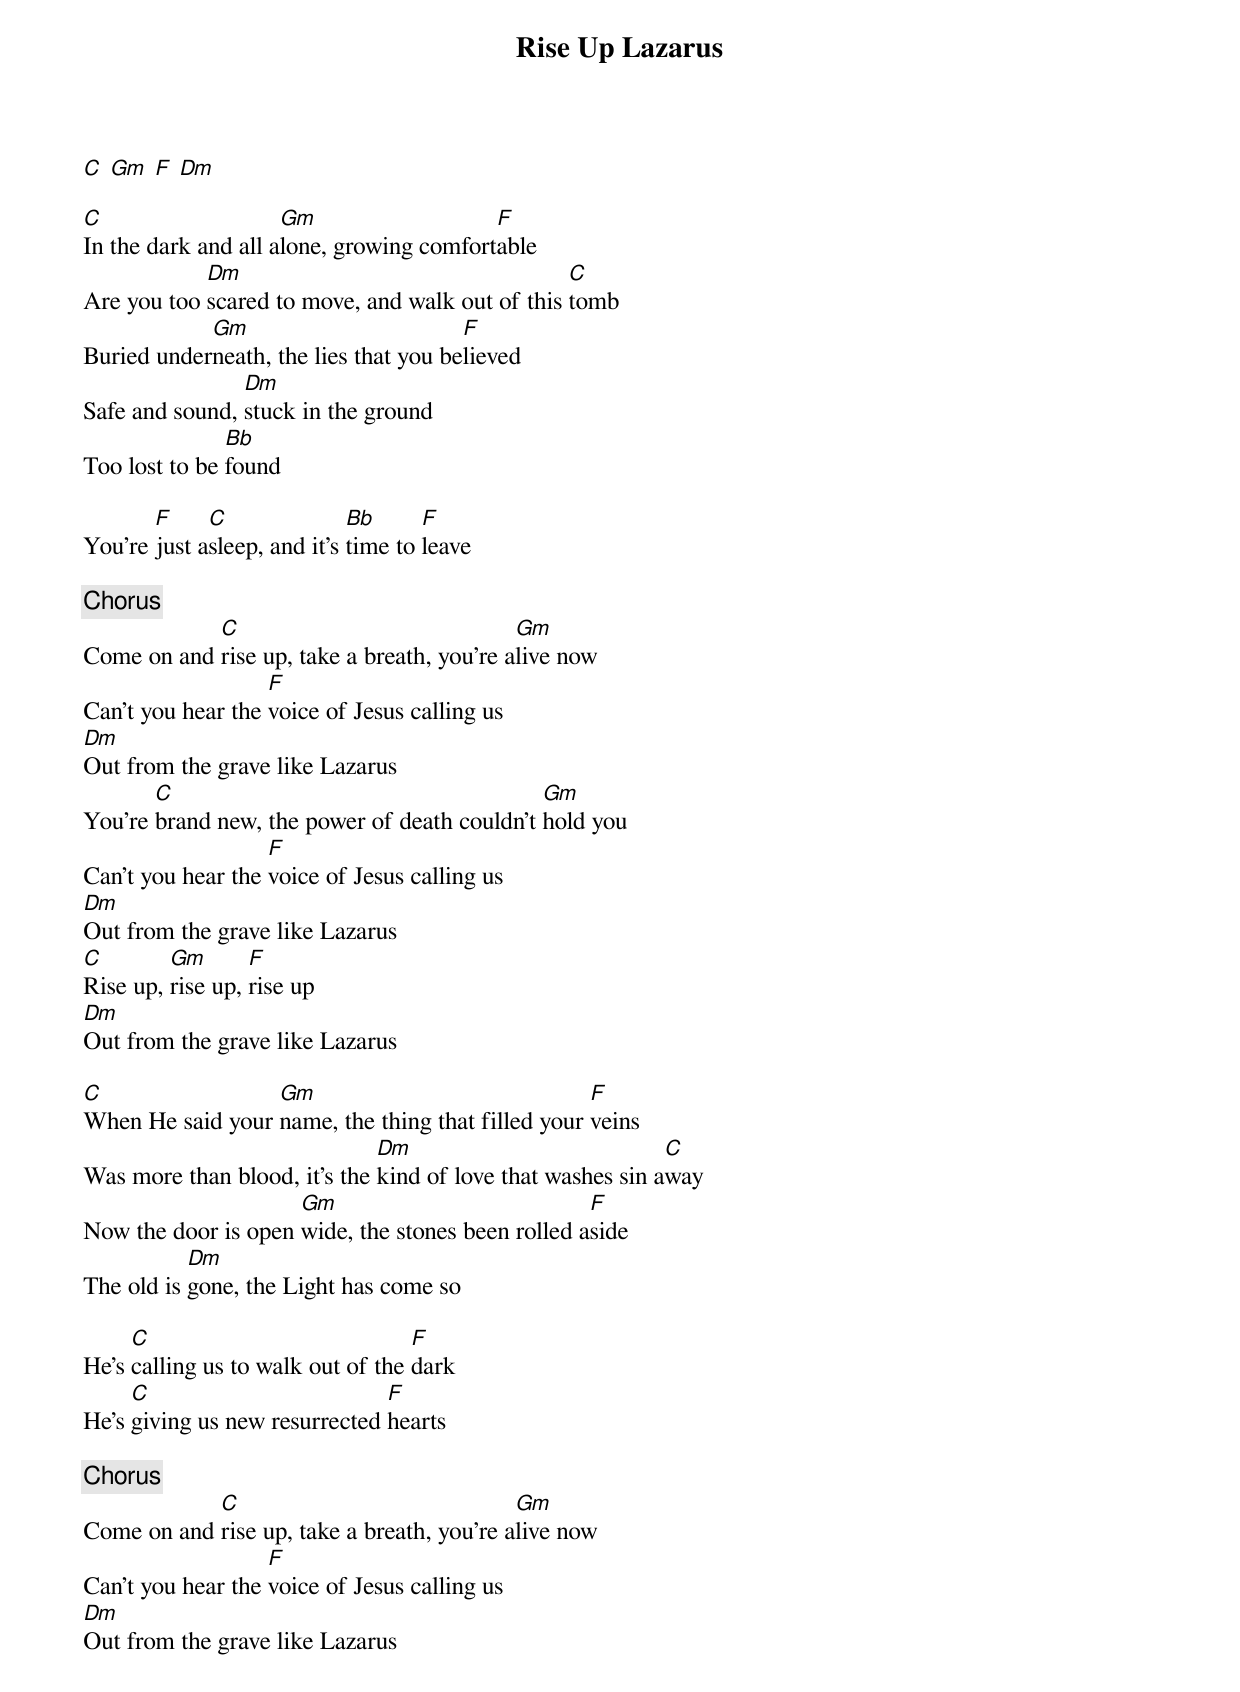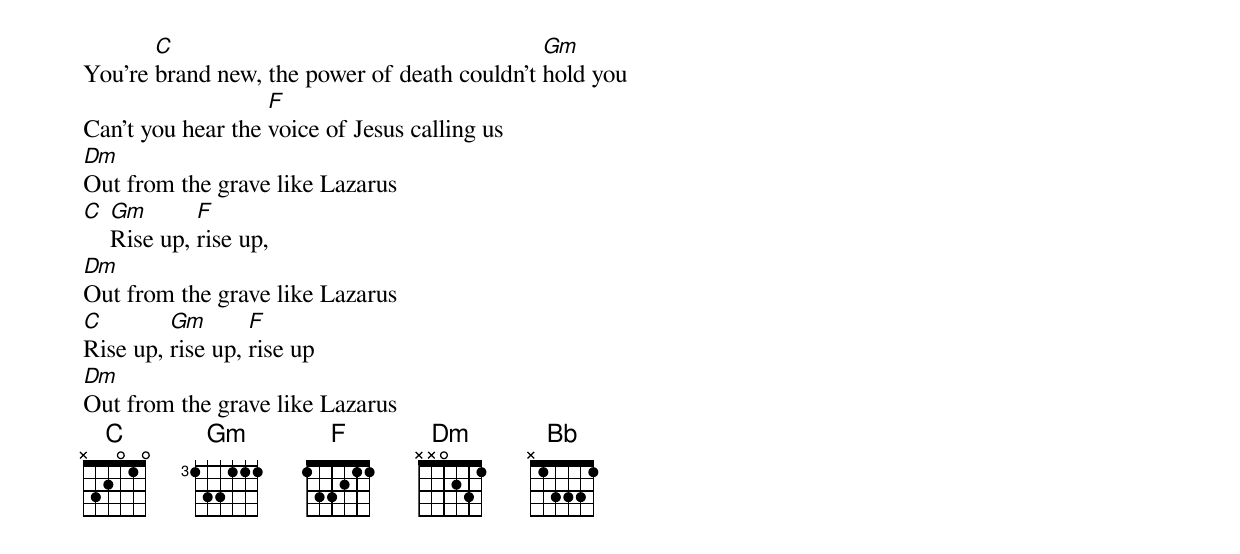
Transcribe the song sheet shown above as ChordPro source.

{Title: Rise Up Lazarus}
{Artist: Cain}

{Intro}
[C] [Gm] [F] [Dm]

{Verse 1}
[C]In the dark and all a[Gm]lone, growing comfort[F]able
Are you too [Dm]scared to move, and walk out of this [C]tomb
Buried under[Gm]neath, the lies that you be[F]lieved
Safe and sound, [Dm]stuck in the ground
Too lost to be [Bb]found

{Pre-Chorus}
You're [F]just a[C]sleep, and it’s [Bb]time to [F]leave

{Chorus}
Come on and [C]rise up, take a breath, you’re a[Gm]live now
Can’t you hear the [F]voice of Jesus calling us
[Dm]Out from the grave like Lazarus
You’re [C]brand new, the power of death couldn’t [Gm]hold you
Can’t you hear the [F]voice of Jesus calling us
[Dm]Out from the grave like Lazarus
[C]Rise up, [Gm]rise up, [F]rise up
[Dm]Out from the grave like Lazarus

{Verse 2}
[C]When He said your [Gm]name, the thing that filled your [F]veins
Was more than blood, it’s the [Dm]kind of love that washes sin a[C]way
Now the door is open [Gm]wide, the stones been rolled a[F]side
The old is [Dm]gone, the Light has come so

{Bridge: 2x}
He’s [C]calling us to walk out of the [F]dark
He’s [C]giving us new resurrected [F]hearts

{Chorus 2}
Come on and [C]rise up, take a breath, you’re a[Gm]live now
Can’t you hear the [F]voice of Jesus calling us
[Dm]Out from the grave like Lazarus
You’re [C]brand new, the power of death couldn’t [Gm]hold you
Can’t you hear the [F]voice of Jesus calling us
[Dm]Out from the grave like Lazarus
[C] [Gm]Rise up, [F]rise up,
[Dm]Out from the grave like Lazarus
[C]Rise up, [Gm]rise up, [F]rise up
[Dm]Out from the grave like Lazarus
